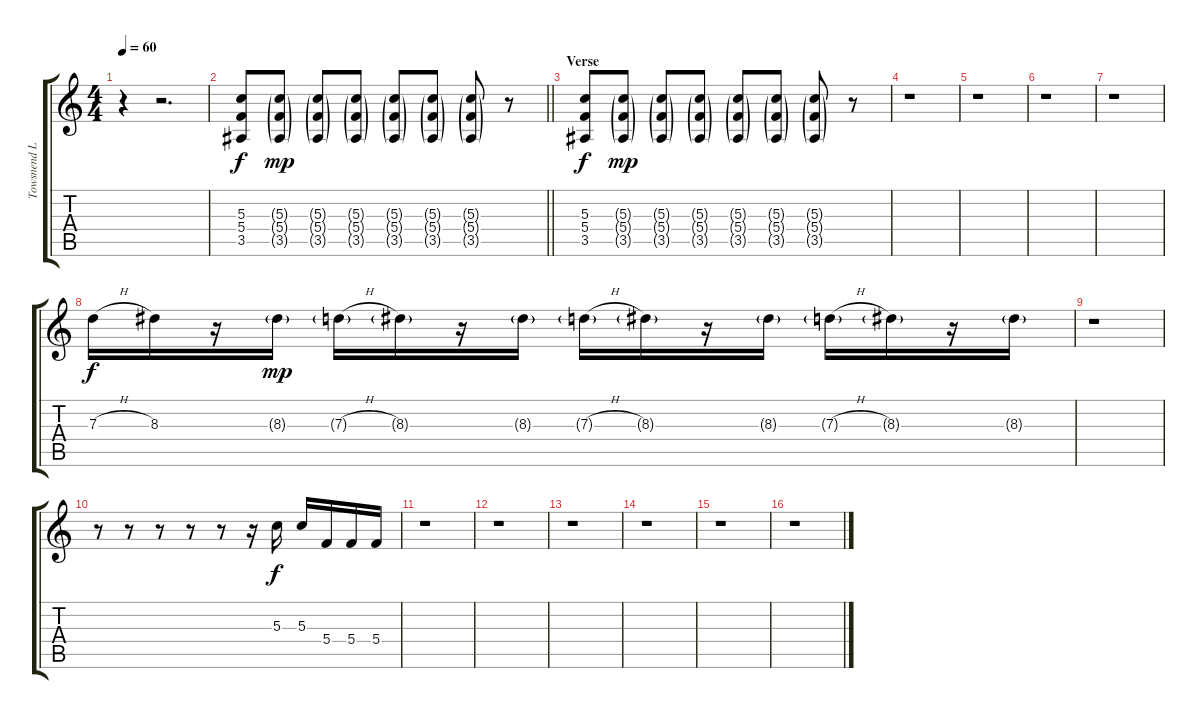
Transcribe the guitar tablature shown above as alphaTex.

\track ("Towsnend Left" "Towsnend L") {instrument acousticguitarsteel}
\staff {score tabs}
\tuning (E4 C4 G3 C3 G2 C2) {hide}
\ts (4 4)
\tempo 60
\clef g2
\ks c
r.4{dy f} r.2{d} |
\barLineRight lightlight
(5.3 5.4 3.5).8 (5.3{g} 5.4{g} 3.5{g}).8{dy mp} (5.3{g} 5.4{g} 3.5{g}).8 (5.3{g} 5.4{g} 3.5{g}).8 (5.3{g} 5.4{g} 3.5{g}).8 (5.3{g} 5.4{g} 3.5{g}).8 (5.3{g} 5.4{g} 3.5{g}).8 r.8 |
\section ("" "Verse")
(5.3 5.4 3.5).8{dy f} (5.3{g} 5.4{g} 3.5{g}).8{dy mp} (5.3{g} 5.4{g} 3.5{g}).8 (5.3{g} 5.4{g} 3.5{g}).8 (5.3{g} 5.4{g} 3.5{g}).8 (5.3{g} 5.4{g} 3.5{g}).8 (5.3{g} 5.4{g} 3.5{g}).8 r.8 |
r.1 |
r.1 |
r.1 |
r.1 |
7.3{h}.16{dy f} 8.3.16 r.16 8.3{g}.16{dy mp} 7.3{h g}.16 8.3{g}.16 r.16 8.3{g}.16 7.3{h g}.16 8.3{g}.16 r.16 8.3{g}.16 7.3{h g}.16 8.3{g}.16 r.16 8.3{g}.16 |
r.1 |
r.8 r.8 r.8 r.8 r.8 r.16 5.3.16{dy f} 5.3.16 5.4.16 5.4.16 5.4.16 |
r.1 |
r.1 |
r.1 |
r.1 |
r.1 |
r.1
